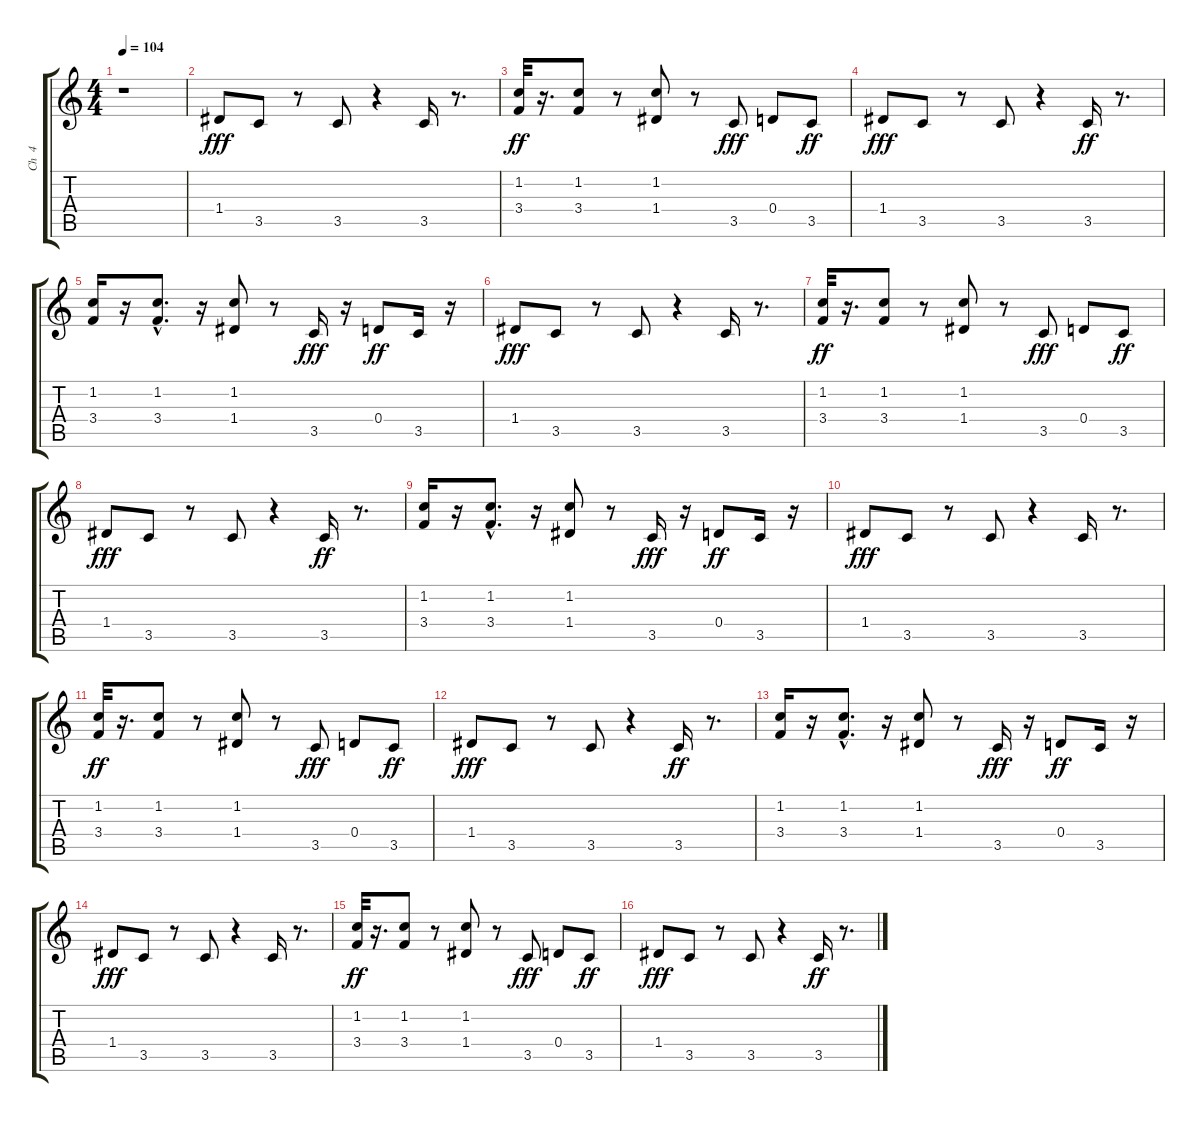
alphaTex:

\track ("Ch  4   " "Ch  4   ") {instrument electricguitarclean}
\staff {score tabs}
\tuning (E4 B3 G3 D3 A2 E2) {hide}
\ts (4 4)
\tempo 104
\clef g2
\ks c
r.1{dy fff instrument electricguitarclean} |
1.4.8 3.5.8 r.8 3.5.8 r.4 3.5.16 r.8{d} |
(1.2 3.4).32{dy ff} r.16{d} (1.2 3.4).8 r.8 (1.2 1.4).8 r.8 3.5.8{dy fff} 0.4.8 3.5.8{dy ff} |
1.4.8{dy fff} 3.5.8 r.8 3.5.8 r.4 3.5.16{dy ff} r.8{d} |
(1.2 3.4).16 r.16 (1.2{hac} 3.4{hac}).8{d} r.16 (1.2 1.4).8 r.8 3.5.16{dy fff} r.16 0.4.8{dy ff} 3.5.16 r.16 |
1.4.8{dy fff} 3.5.8 r.8 3.5.8 r.4 3.5.16 r.8{d} |
(1.2 3.4).32{dy ff} r.16{d} (1.2 3.4).8 r.8 (1.2 1.4).8 r.8 3.5.8{dy fff} 0.4.8 3.5.8{dy ff} |
1.4.8{dy fff} 3.5.8 r.8 3.5.8 r.4 3.5.16{dy ff} r.8{d} |
(1.2 3.4).16 r.16 (1.2{hac} 3.4{hac}).8{d} r.16 (1.2 1.4).8 r.8 3.5.16{dy fff} r.16 0.4.8{dy ff} 3.5.16 r.16 |
1.4.8{dy fff} 3.5.8 r.8 3.5.8 r.4 3.5.16 r.8{d} |
(1.2 3.4).32{dy ff} r.16{d} (1.2 3.4).8 r.8 (1.2 1.4).8 r.8 3.5.8{dy fff} 0.4.8 3.5.8{dy ff} |
1.4.8{dy fff} 3.5.8 r.8 3.5.8 r.4 3.5.16{dy ff} r.8{d} |
(1.2 3.4).16 r.16 (1.2{hac} 3.4{hac}).8{d} r.16 (1.2 1.4).8 r.8 3.5.16{dy fff} r.16 0.4.8{dy ff} 3.5.16 r.16 |
1.4.8{dy fff} 3.5.8 r.8 3.5.8 r.4 3.5.16 r.8{d} |
(1.2 3.4).32{dy ff} r.16{d} (1.2 3.4).8 r.8 (1.2 1.4).8 r.8 3.5.8{dy fff} 0.4.8 3.5.8{dy ff} |
1.4.8{dy fff} 3.5.8 r.8 3.5.8 r.4 3.5.16{dy ff} r.8{d}
